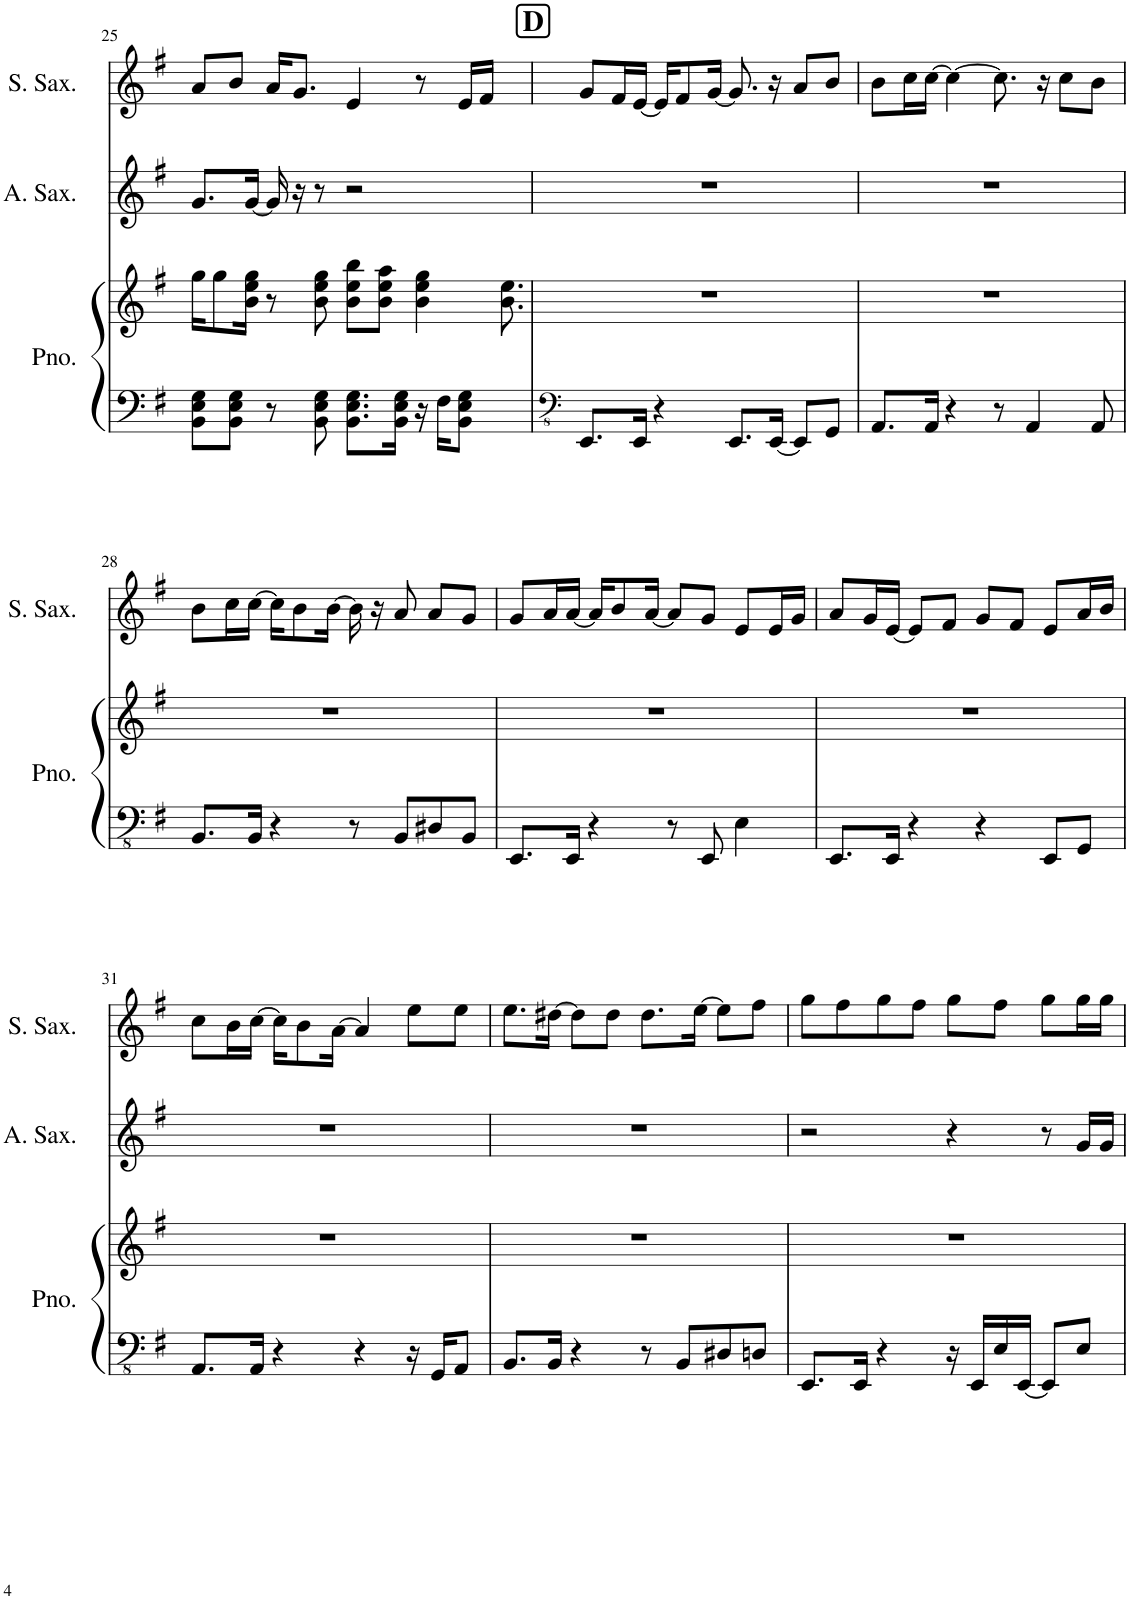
**kern	**kern	**kern	**kern	**kern	**kern
*part5	*part4	*part3	*part3	*part2	*part1
*staff6	*staff5	*staff4	*staff3	*staff2	*staff1
*I"Orff Alto Glockenspiel	*I"Electric Bass	*I"Piano	*	*I"Alto Saxophone	*I"Soprano Saxophone
*I'O. A. Glk.	*I'El. B.	*I'Pno.	*	*I'A. Sax.	*I'S. Sax.
!!LO:PB:g=z
*clefG^2	*clefFv4	*clefF4	*clefG2	*clefG2	*clefG2
*	*	*	*	*ITrd5c9	*ITrd1c2
*k[f#]	*k[f#]	*k[f#]	*k[f#]	*k[f#]	*k[f#]
*M4/4	*M4/4	*M4/4	*M4/4	*M4/4	*M4/4
=25	=25	=25	=25	=25	=25
*	*^	*	*^	*	*
2r	2r	1ryy	8BB\ 8E\ 8G\L	16gg\KL	1ryy	8.g/L	8a/L
.	.	.	.	8gg\	.	.	.
.	.	.	8BB\ 8E\ 8G\J	.	.	.	8b/J
.	.	.	.	16b\ 16ee\ 16gg\Jk	.	[16g/Jk	.
.	.	.	8r	8r	.	16g/]	16a/KL
.	.	.	.	.	.	16r	8.g/J
.	.	.	8BB\ 8E\ 8G\	8b\ 8ee\ 8gg\	.	8r	.
8r	8r	.	8.BB\ 8.E\ 8.G\L	8b\ 8ee\ 8bb\L	.	2r	4e/
16r	8EE	.	.	8b\ 8ee\ 8aa\J	.	.	.
32r	.	.	16BB\ 16E\ 16G\Jk	.	.	.	.
32b 32cc#X	.	.	.	.	.	.	.
32f#\ 32g#X\ 32a\LLL	4r	.	16r	4b\ 4ee\ 4gg\	.	.	8r
32c#X\ 32d\ 32e\	.	.	.	.	.	.	.
32G#X\ 32A\ 32B\	.	.	16F#\KL	.	.	.	.
32E\ 32F#\JJJ	.	.	.	.	.	.	.
8r	.	.	8BB\ 8E\ 8G\J	.	.	.	16e/LL
.	.	.	.	.	.	.	16f#/JJ
1ryy	1ryy	8.EEE	1ryy	2ryy	8.b\ 8.ee\	1ryy	1ryy
.	.	16EEE	.	.	2ryy	.	.
.	.	4r	.	.	.	.	.
.	.	16r	.	4ryy	.	.	.
.	.	8EEE	.	.	.	.	.
.	.	[16EEE	.	.	4ryy	.	.
.	.	8EEE]	.	16ryy	.	.	.
.	.	.	.	8.ryy	.	.	.
.	.	8EE	.	.	.	.	.
.	.	.	.	.	16ryy	.	.
*	*v	*v	*	*v	*v	*	*
!!LO:REH:place=s1:a:B:cj:fs=14:t=D
=26	=26	=26	=26	=26	=26
*	*	*clefFv4	*	*	*
1r	8.EEE	8.EEE/L	1r	1r	8g/L
.	.	.	.	.	16f#/L
.	16EEE	16EEE/Jk	.	.	[16e/JJ
.	4r	4r	.	.	16e/KL]
.	.	.	.	.	8f#/
.	.	.	.	.	[16g/Jk
.	8.EEE	8.EEE/L	.	.	8.g/]
.	[16EEE	[16EEE/Jk	.	.	16r
.	8EEE]	8EEE/L]	.	.	8a/L
.	8GGG	8GGG/J	.	.	8b/J
=27	=27	=27	=27	=27	=27
1r	8.AAA	8.AAA/L	1r	1r	8b\L
.	.	.	.	.	16cc\L
.	16AAA	16AAA/Jk	.	.	[16cc\JJ
.	4r	4r	.	.	4cc\_
.	8r	8r	.	.	8.cc\]
.	4AAA	4AAA/	.	.	.
.	.	.	.	.	16r
.	.	.	.	.	8cc\L
.	8AAA	8AAA/	.	.	8b\J
!!LO:LB:g=z
=28	=28	=28	=28	=28	=28
1r	8.BBB	8.BBB/L	1r	1r	8b\L
.	.	.	.	.	16cc\L
.	16BBB	16BBB/Jk	.	.	[16cc\JJ
.	4r	4r	.	.	16cc\KL]
.	.	.	.	.	8b\
.	.	.	.	.	[16b\Jk
.	8r	8r	.	.	16b\]
.	.	.	.	.	16r
.	8BBB	8BBB/L	.	.	8a/
.	8DD#X	8DD#X/	.	.	8a/L
.	8BBB	8BBB/J	.	.	8g/J
=29	=29	=29	=29	=29	=29
2r	8.EEE	8.EEE/L	1r	1r	8g/L
.	.	.	.	.	16a/L
.	16EEE	16EEE/Jk	.	.	[16a/JJ
.	4r	4r	.	.	16a/KL]
.	.	.	.	.	8b/
.	.	.	.	.	[16a/Jk
8r	8r	8r	.	.	8a/L]
16r	8EEE	8EEE/	.	.	8g/J
32r	.	.	.	.	.
32b 32cc#X	.	.	.	.	.
32f#\ 32g#X\ 32a\LLL	4EE	4EE\	.	.	8e/L
32c#X\ 32d\ 32e\	.	.	.	.	.
32G#X\ 32A\ 32B\	.	.	.	.	.
32E\ 32F#\JJJ	.	.	.	.	.
8r	.	.	.	.	16e/L
.	.	.	.	.	16g/JJ
=30	=30	=30	=30	=30	=30
1r	8.EEE	8.EEE/L	1r	1r	8a/L
.	.	.	.	.	16g/L
.	16EEE	16EEE/Jk	.	.	[16e/JJ
.	4r	4r	.	.	8e/L]
.	.	.	.	.	8f#/J
.	4r	4r	.	.	8g/L
.	.	.	.	.	8f#/J
.	8EEE	8EEE/L	.	.	8e/L
.	8GGG	8GGG/J	.	.	16a/L
.	.	.	.	.	16b/JJ
!!LO:LB:g=z
=31	=31	=31	=31	=31	=31
1r	8.AAA	8.AAA/L	1r	1r	8cc\L
.	.	.	.	.	16b\L
.	16AAA	16AAA/Jk	.	.	[16cc\JJ
.	4r	4r	.	.	16cc\KL]
.	.	.	.	.	8b\
.	.	.	.	.	[16a\Jk
.	4r	4r	.	.	4a/]
.	16r	16r	.	.	8ee\L
.	16GGG	16GGG/KL	.	.	.
.	8AAA	8AAA/J	.	.	8ee\J
=32	=32	=32	=32	=32	=32
1r	8.BBB	8.BBB/L	1r	1r	8.ee\L
.	16BBB	16BBB/Jk	.	.	[16dd#X\Jk
.	4r	4r	.	.	8dd#\L]
.	.	.	.	.	8dd#\J
.	8r	8r	.	.	8.dd#\L
.	8BBB	8BBB/L	.	.	.
.	.	.	.	.	[16ee\Jk
.	8DD#X	8DD#X/	.	.	8ee\L]
.	8DDn	8DDn/J	.	.	8ff#\J
=33	=33	=33	=33	=33	=33
*	*^	*	*	*	*
1r	2r	1ryy	8.EEE/L	1r	2r	8gg\L
.	.	.	.	.	.	8ff#\
.	.	.	16EEE/Jk	.	.	.
.	.	.	4r	.	.	8gg\
.	.	.	.	.	.	8ff#\J
.	8r	.	16r	.	4r	8gg\L
.	.	.	16EEE/LL	.	.	.
.	8EE	.	16EE/	.	.	8ff#\J
.	.	.	[16EEE/JJ	.	.	.
.	4r	.	8EEE/L]	.	8r	8gg\L
.	.	.	8EE/J	.	16g/LL	16gg\L
.	.	.	.	.	16g/JJ	16gg\JJ
1ryy	1ryy	8.EEE	1ryy	1ryy	1ryy	1ryy
.	.	16EEE	.	.	.	.
.	.	4r	.	.	.	.
.	.	16r	.	.	.	.
.	.	8EEE	.	.	.	.
.	.	[16EEE	.	.	.	.
.	.	8EEE]	.	.	.	.
.	.	8EE	.	.	.	.
*	*v	*v	*	*	*	*
=	=	=	=	=	=
*-	*-	*-	*-	*-	*-
